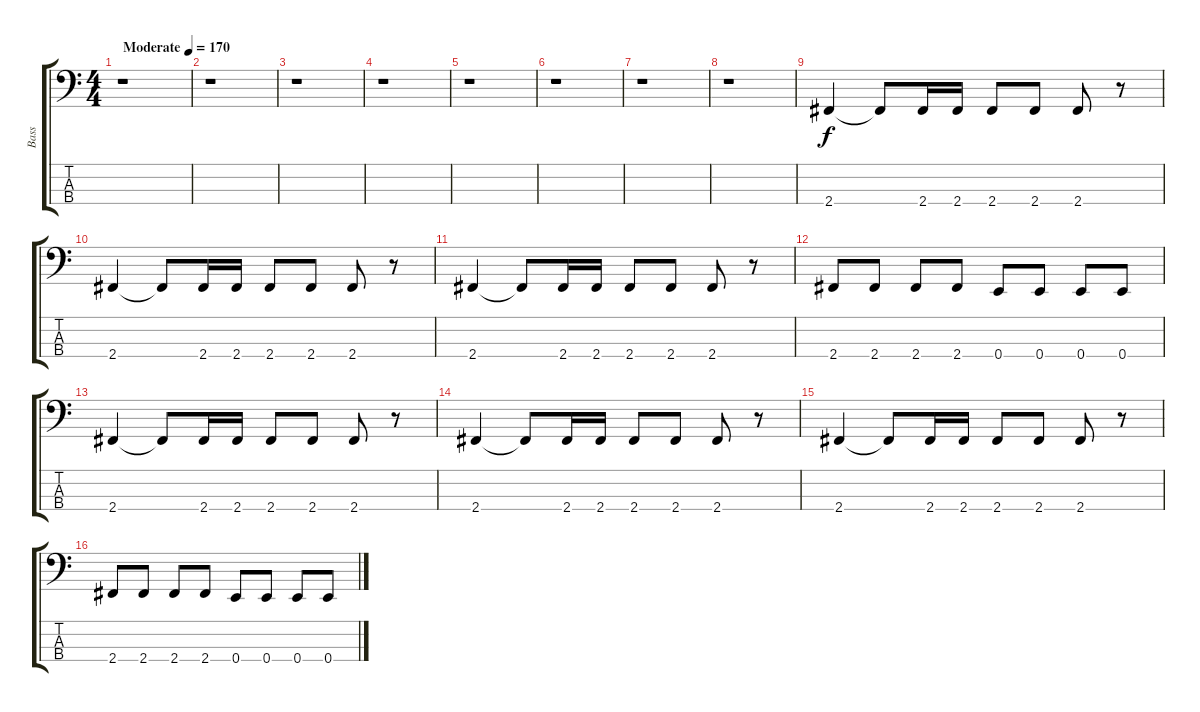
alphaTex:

\track ("Bass" "Bass") {instrument electricbassfinger}
\staff {score tabs}
\tuning (G2 D2 A1 E1) {hide}
\ts (4 4)
\tempo (170 "Moderate")
\clef f4
\ks c
r.1{dy f instrument electricbassfinger} |
r.1 |
r.1 |
r.1 |
r.1 |
r.1 |
r.1 |
r.1 |
2.4.4 2.4{t}.8 2.4.16 2.4.16 2.4.8 2.4.8 2.4.8 r.8 |
2.4.4 2.4{t}.8 2.4.16 2.4.16 2.4.8 2.4.8 2.4.8 r.8 |
2.4.4 2.4{t}.8 2.4.16 2.4.16 2.4.8 2.4.8 2.4.8 r.8 |
2.4.8 2.4.8 2.4.8 2.4.8 0.4.8 0.4.8 0.4.8 0.4.8 |
2.4.4 2.4{t}.8 2.4.16 2.4.16 2.4.8 2.4.8 2.4.8 r.8 |
2.4.4 2.4{t}.8 2.4.16 2.4.16 2.4.8 2.4.8 2.4.8 r.8 |
2.4.4 2.4{t}.8 2.4.16 2.4.16 2.4.8 2.4.8 2.4.8 r.8 |
2.4.8 2.4.8 2.4.8 2.4.8 0.4.8 0.4.8 0.4.8 0.4.8
